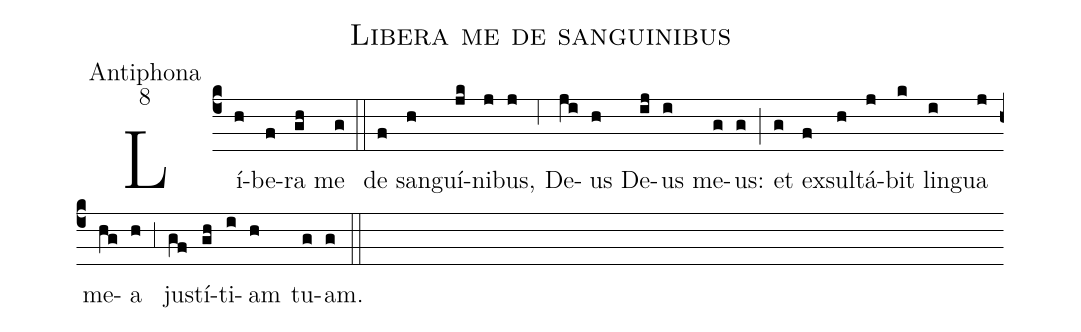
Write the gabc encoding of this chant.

name:Libera me de sanguinibus;
office-part:Antiphona;
mode:8;
%%
(c4) Lí(h)be(f)ra(gh) me(g) (::) de(f) san(h)guí(jk)ni(j)bus,(j) (;6) De(ji)us(h) De(ij)us(i) me(g)us:(g) (;) et(g) ex(f)sul(h)tá(j)bit(k) lin(i)gua(j) me(hg)a(h) (;3) ju(gf)stí(gh)ti(i)am(h) tu(g)am.(g) (::)
